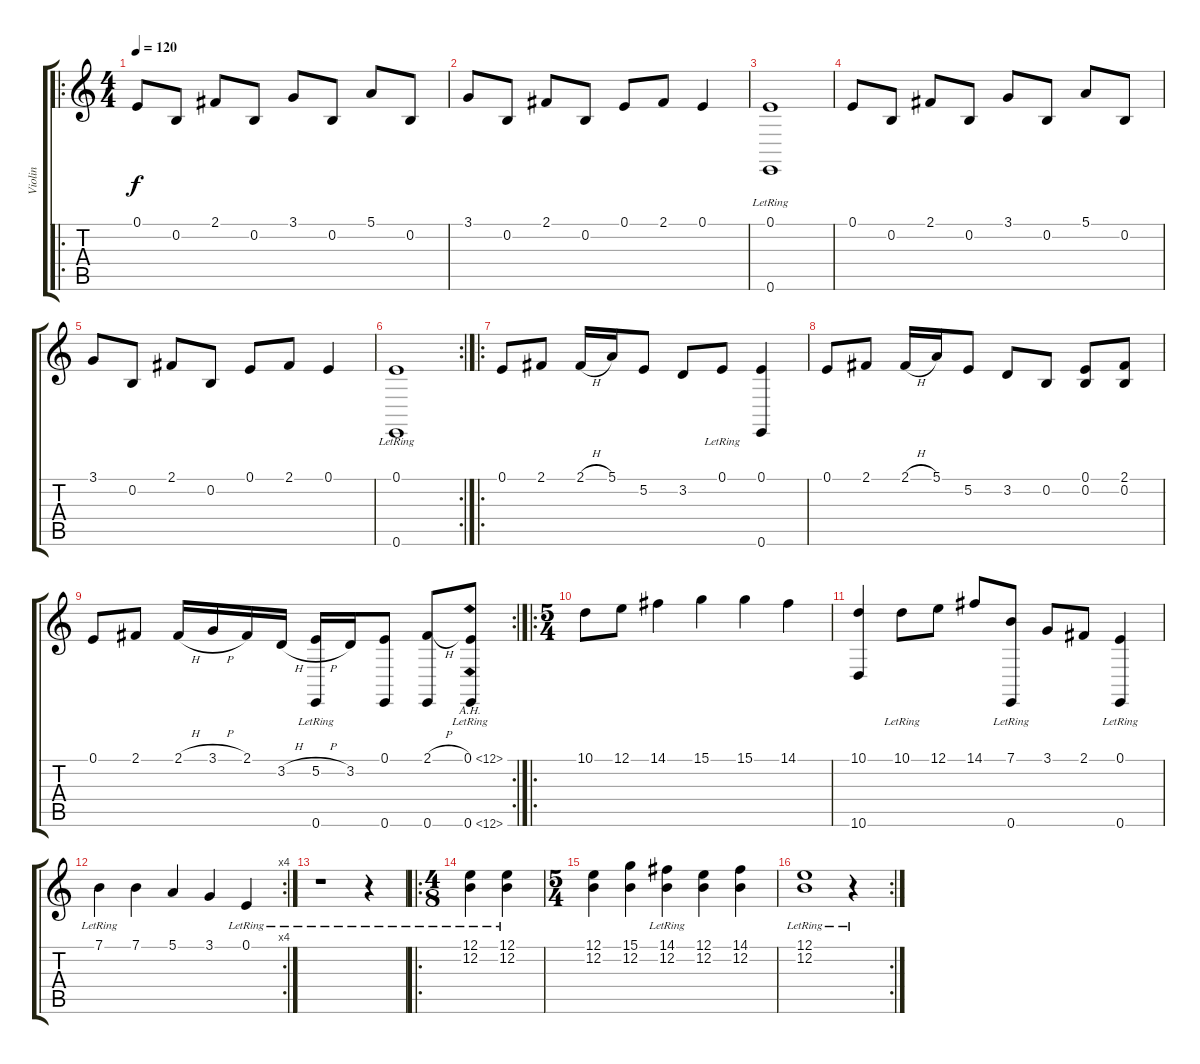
\track ("Violin" "Violin") {instrument violin}
\staff {score tabs}
\tuning (E4 B3 G3 D3 A2 E2) {hide}
\ro
\ts (4 4)
\tempo 120
\clef g2
\ks c
0.1.8{dy f instrument violin} 0.2.8 2.1.8 0.2.8 3.1.8 0.2.8 5.1.8 0.2.8 |
3.1.8 0.2.8 2.1.8 0.2.8 0.1.8 2.1.8 0.1.4 |
(0.1{lr} 0.6).1 |
0.1.8 0.2.8 2.1.8 0.2.8 3.1.8 0.2.8 5.1.8 0.2.8 |
3.1.8 0.2.8 2.1.8 0.2.8 0.1.8 2.1.8 0.1.4 |
\rc 2
(0.1{lr} 0.6).1 |
\ro
0.1.8 2.1.8 2.1{h}.16 5.1.16 5.2.8 3.2.8 0.1{lr}.8 (0.1 0.6).4 |
0.1.8 2.1.8 2.1{h}.16 5.1.16 5.2.8 3.2.8 0.2.8 (0.1 0.2).8 (2.1 0.2).8 |
\rc 2
0.1.8 2.1.8 2.1{h}.16 3.1{h}.16 2.1.16 3.2{h}.16 (5.2{h} 0.6{lr}).16 3.2.16 (0.1 0.6).8 (2.1{h} 0.6).8 (0.1{ah 12 lr} 0.6{ah 12 lr}).8 |
\ro
\ts (5 4)
10.1.8 12.1.8 14.1.4 15.1.4 15.1.4 14.1.4 |
(10.1 10.6).4 10.1{lr}.8 12.1.8 14.1.8 (7.1{lr} 0.6).8 3.1.8 2.1.8 (0.1{lr} 0.6{lr}).4 |
\rc 4
7.1{lr}.4 7.1.4 5.1.4 3.1.4 0.1{lr}.4 |
r.1 r.4 |
\ro
\ts (4 8)
(12.1{lr} 12.2{lr}).4 (12.1{lr} 12.2{lr}).4 |
\ts (5 4)
(12.1 12.2).4 (15.1 12.2).4 (14.1{lr} 12.2{lr}).4 (12.1 12.2).4 (14.1 12.2).4 |
\rc 2
(12.1{lr} 12.2{lr}).1 r.4
